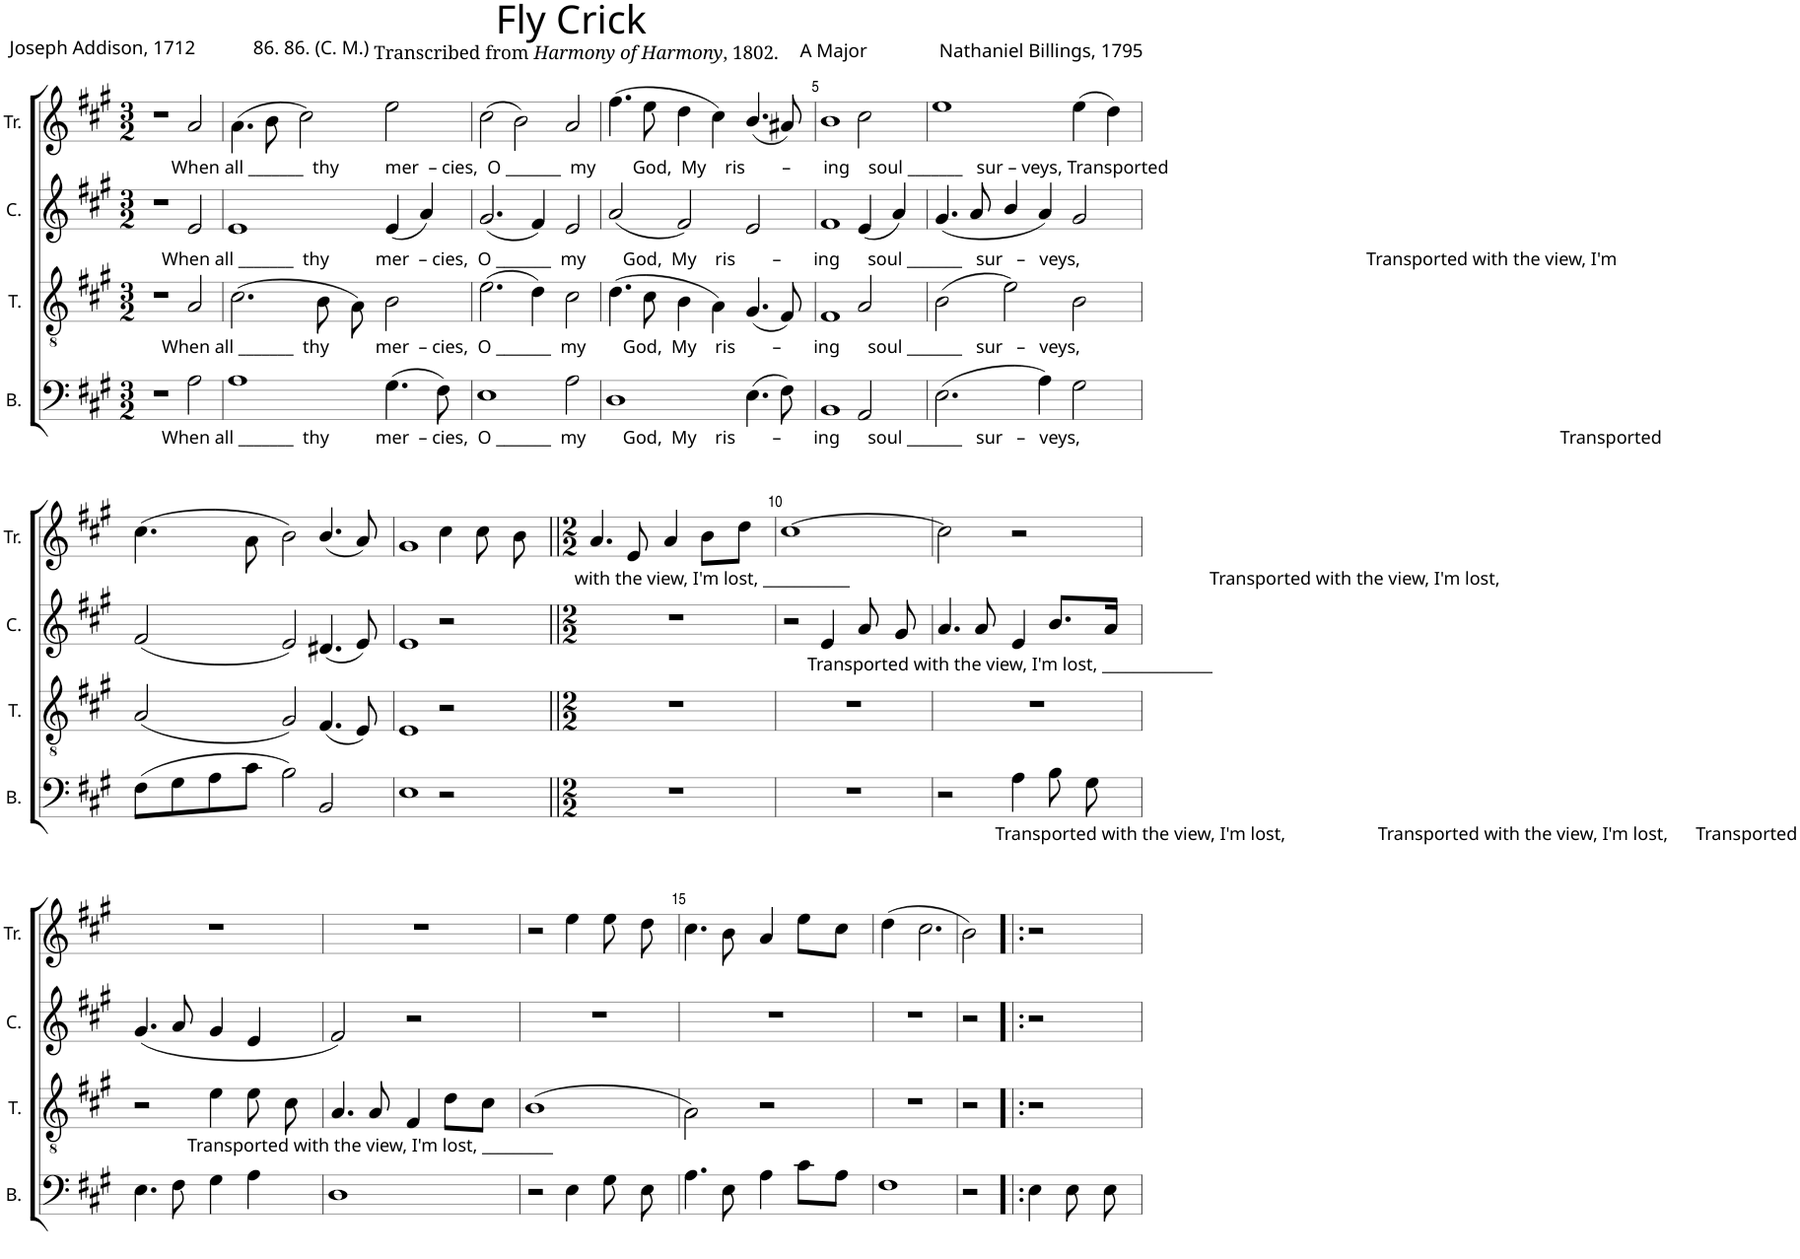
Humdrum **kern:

**kern	**kern	**kern	**kern
*part4	*part3	*part2	*part1
*staff4	*staff3	*staff2	*staff1
*I"B.	*I"T.	*I"C.	*I"Tr.
*I'B.	*I'T.	*I'C.	*I'Tr.
*clefF4	*clefGv2	*clefG2	*clefG2
*k[f#c#g#]	*k[f#c#g#]	*k[f#c#g#]	*k[f#c#g#]
*M3/2	*M3/2	*M3/2	*M3/2
=1	=1	=1	=1
1r	1r	1r	1r
!	!	!	!LO:TX:b:t=When all _______  thy          mer  – cies,  O _______  my        God,  My    ris        –       ing    soul _______   sur – veys, Transported
!	!	!LO:TX:b:t=When all _______  thy          mer  – cies,  O _______  my        God,  My    ris        –       ing      soul _______   sur   –   veys,                                                              Transported with the view, I'm	!
!	!LO:TX:b:t=When all _______  thy          mer  – cies,  O _______  my        God,  My    ris        –       ing      soul _______   sur   –   veys,	!	!
!LO:TX:b:t=When all _______  thy          mer  – cies,  O _______  my        God,  My    ris        –       ing      soul _______   sur   –   veys,                                                                                                        Transported	!	!	!
2A\	2A/	2e/	2a/
=2	=2	=2	=2
1A	(2.c#\	1e	(4.a\
.	.	.	8b\
.	.	.	2cc#\)
.	8B\	.	.
.	8A\)	.	.
(4.G#\	2B\	(4e/	2ee\
.	.	4a/)	.
8F#\)	.	.	.
=3	=3	=3	=3
1E	(2.e\	(2.g#/	(2cc#\
.	.	.	2b\)
.	4d\)	4f#/)	.
2A\	2c#\	2e/	2a/
=4	=4	=4	=4
1D	(4.d\	(2a/	(4.ff#\
.	8c#\	.	8ee\
.	4B\	2f#/)	4dd\
.	4A\)	.	4cc#\)
(4.E\	(4.G#/	2e/	(4.b/
8F#\)	8F#/)	.	8a#X/)
=5	=5	=5	=5
1BB	1F#	1f#	1b
2AA/	2A/	(4e/	2cc#\
.	.	4a/)	.
=6	=6	=6	=6
(2.E\	(2B\	(4.g#/	1ee
.	.	8a/	.
.	2e\)	4b/	.
4A\)	.	4a/)	.
2G#\	2B\	2g#/	(4ee\
.	.	.	4dd\)
!!LO:LB:g=z
=7	=7	=7	=7
(8F#\L	(2A/	(2f#/	(4.cc#\
8G#\	.	.	.
8A\	.	.	.
8c#\J	.	.	8a\
2B\)	2G#/)	2e/)	2b\)
2BB/	(4.F#/	(4.d#X/	(4.b/
.	8E/)	8e/)	8a/)
=8	=8	=8	=8
1E	1E	1e	1g#
2r	2r	2r	4cc#\
.	.	.	8cc#\
.	.	.	8b\
=9||	=9||	=9||	=9||
*M2/2	*M2/2	*M2/2	*M2/2
!	!	!	!LO:TX:b:t=with the view, I'm lost, ___________                                                                              Transported with the view, I'm lost,
1r	1r	1r	4.a/
.	.	.	8e/
.	.	.	4a/
.	.	.	8b\L
.	.	.	8dd\J
=10	=10	=10	=10
1r	1r	2r	[1cc#
!	!	!LO:TX:b:t=Transported with the view, I'm lost, ______________	!
.	.	4e/	.
.	.	8a/	.
.	.	8g#/	.
=11	=11	=11	=11
2r	1r	4.a/	2cc#\]
.	.	8a/	.
!LO:TX:b:t=Transported with the view, I'm lost,                    Transported with the view, I'm lost,      Transported	!	!	!
4A\	.	4e/	2r
8B\	.	8.b/L	.
8G#\	.	.	.
.	.	16a/Jk	.
!!LO:LB:g=z
=12	=12	=12	=12
4.E\	2r	(4.g#/	1r
8F#\	.	8a/	.
!	!LO:TX:b:t=Transported with the view, I'm lost, _________	!	!
4G#\	4e\	4g#/	.
4A\	8e\	4e/	.
.	8c#\	.	.
=13	=13	=13	=13
1D	4.A/	2f#/)	1r
.	8A/	.	.
.	4F#/	2r	.
.	8d\L	.	.
.	8c#\J	.	.
=14	=14	=14	=14
2r	(1B	1r	2r
4E\	.	.	4ee\
8G#\	.	.	8ee\
8E\	.	.	8dd\
=15	=15	=15	=15
4.A\	2A\)	1r	4.cc#\
8E\	.	.	8b\
4A\	2r	.	4a/
8c#\L	.	.	8ee\L
8A\J	.	.	8cc#\J
=16	=16	=16	=16
1F#	1r	1r	(4dd\
.	.	.	2.cc#\
=17	=17	=17	=17
2r	2r	2r	2b\)
=18!|:	=18!|:	=18!|:	=18!|:
4E\	2r	2r	2r
8E\	.	.	.
8E\	.	.	.
=	=	=	=
*-	*-	*-	*-
